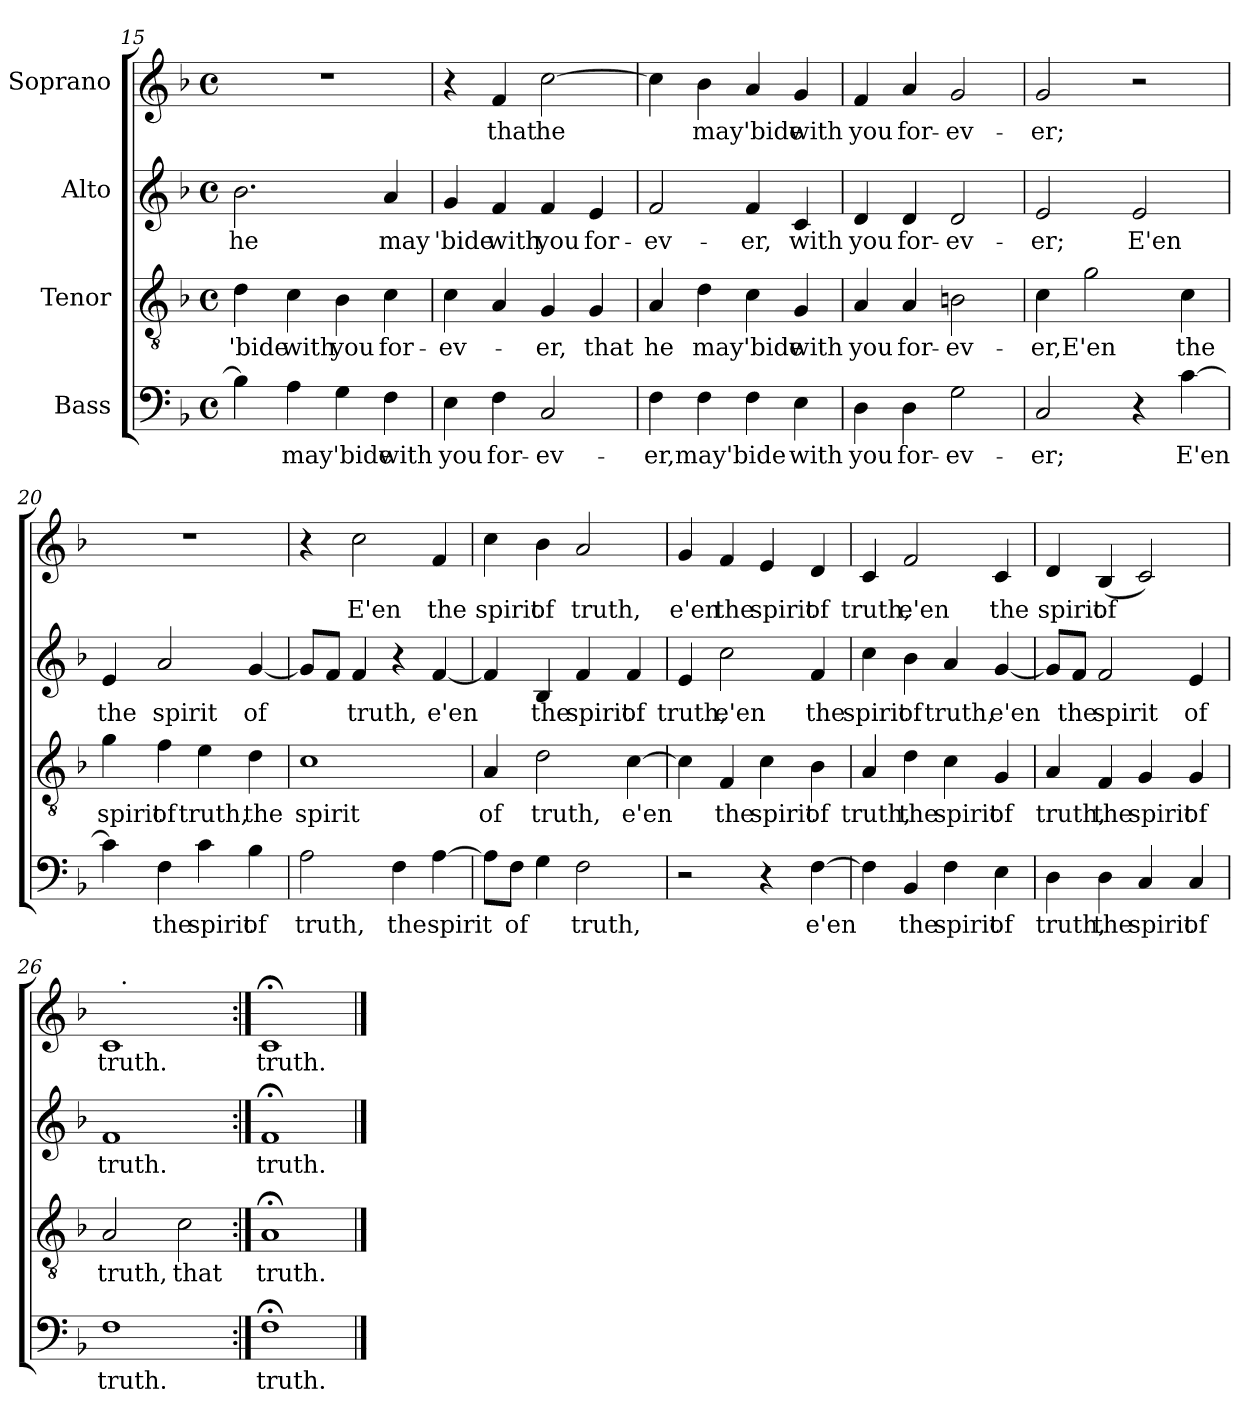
**kern	**text	**kern	**text	**kern	**text	**kern	**text
*part4	*part4	*part3	*part3	*part2	*part2	*part1	*part1
*staff4	*staff4	*staff3	*staff3	*staff2	*staff2	*staff1	*staff1
*I"Bass	*	*I"Tenor	*	*I"Alto	*	*I"Soprano	*
*clefF4	*	*clefGv2	*	*clefG2	*	*clefG2	*
*k[b-]	*	*k[b-]	*	*k[b-]	*	*k[b-]	*
*F:	*	*F:	*	*F:	*	*F:	*
*M4/4	*	*M4/4	*	*M4/4	*	*M4/4	*
*met(c)	*	*met(c)	*	*met(c)	*	*met(c)	*
=15	=15	=15	=15	=15	=15	=15	=15
!	!	!	!LO:LY:b	!	!LO:LY:b	!	!
4B-\]	.	4d\	'bide	2.b-\	he	1r	.
!	!LO:LY:b	!	!LO:LY:b	!	!	!	!
4A\	may'bide	4c\	with	.	.	.	.
!	!	!	!LO:LY:b	!	!	!	!
4G\	.	4B-\	you	.	.	.	.
!	!LO:LY:b	!	!LO:LY:b	!	!LO:LY:b	!	!
4F\	with	4c\	for-	4a/	may	.	.
=16	=16	=16	=16	=16	=16	=16	=16
!	!LO:LY:b	!	!LO:LY:b	!	!LO:LY:b	!	!
4E\	you	4c\	-ev-	4g/	'bide	4r	.
!	!LO:LY:b	!	!	!	!LO:LY:b	!	!LO:LY:b
4F\	for-	4A/	.	4f/	with	4f/	that
!	!LO:LY:b	!	!LO:LY:b	!	!LO:LY:b	!	!LO:LY:b
2C/	-ev-	4G/	-er,	4f/	you	[>2cc\	he
!	!	!	!LO:LY:b	!	!LO:LY:b	!	!
.	.	4G/	that	4e/	for-	.	.
=17	=17	=17	=17	=17	=17	=17	=17
!	!LO:LY:b	!	!LO:LY:b	!	!LO:LY:b	!	!
4F\	-er,may'bide	4A/	he	2f/	-ev-	4cc\]	.
!	!	!	!LO:LY:b	!	!	!	!LO:LY:b
4F\	.	4d\	may'bide	.	.	4b-\	may'bide
!	!	!	!	!	!LO:LY:b	!	!
4F\	.	4c\	.	4f/	-er,	4a/	.
!	!LO:LY:b	!	!LO:LY:b	!	!LO:LY:b	!	!LO:LY:b
4E\	with	4G/	with	4c/	with	4g/	with
=18	=18	=18	=18	=18	=18	=18	=18
!	!LO:LY:b	!	!LO:LY:b	!	!LO:LY:b	!	!LO:LY:b
4D\	you	4A/	you	4d/	you	4f/	you
!	!LO:LY:b	!	!LO:LY:b	!	!LO:LY:b	!	!LO:LY:b
4D\	for-	4A/	for-	4d/	for-	4a/	for-
!	!LO:LY:b:rj	!	!LO:LY:b:rj	!	!LO:LY:b:rj	!	!LO:LY:b:rj
2G\	-ev-	2Bn\	-ev-	2d/	-ev-	2g/	-ev-
=19	=19	=19	=19	=19	=19	=19	=19
!	!LO:LY:b	!	!LO:LY:b	!	!LO:LY:b	!	!LO:LY:b
2C/	-er;	4c\	-er,E'en	2e/	-er;	2g/	-er;
.	.	2g\	.	.	.	.	.
!	!	!	!	!	!LO:LY:b	!	!
4r	.	.	.	2e/	E'en	2r	.
!	!LO:LY:b	!	!LO:LY:b	!	!	!	!
[<4c\	E'en	4c\	the	.	.	.	.
!!LO:LB:g=z
=20	=20	=20	=20	=20	=20	=20	=20
!	!	!	!LO:LY:b	!	!LO:LY:b	!	!
4c\]	.	4g\	spirit	4e/	the	1r	.
!	!LO:LY:b	!	!LO:LY:b	!	!LO:LY:b	!	!
4F\	the	4f\	of	2a/	spirit	.	.
!	!LO:LY:b	!	!LO:LY:b	!	!	!	!
4c\	spirit	4e\	truth,	.	.	.	.
!	!LO:LY:b	!	!LO:LY:b	!	!LO:LY:b	!	!
4B-\	of	4d\	the	[<4g/	of	.	.
=21	=21	=21	=21	=21	=21	=21	=21
!	!LO:LY:b	!	!LO:LY:b	!	!	!	!
2A\	truth,	1c	spirit	8g/L]	.	4r	.
.	.	.	.	8f/J	.	.	.
!	!	!	!	!	!LO:LY:b	!	!LO:LY:b
.	.	.	.	4f/	truth,	2cc\	E'en
!	!LO:LY:b	!	!	!	!	!	!
4F\	the	.	.	4r	.	.	.
!	!LO:LY:b	!	!	!	!LO:LY:b	!	!LO:LY:b
[>4A\	spirit	.	.	[<4f/	e'en	4f/	the
=22	=22	=22	=22	=22	=22	=22	=22
!	!	!	!LO:LY:b	!	!	!	!LO:LY:b
8A\L]	.	4A/	of	4f/]	.	4cc\	spirit
!	!LO:LY:b	!	!	!	!	!	!
8F\J	of	.	.	.	.	.	.
!	!	!	!LO:LY:b	!	!LO:LY:b	!	!LO:LY:b
4G\	.	2d\	truth,	4B-/	the	4b-\	of
!	!LO:LY:b	!	!	!	!LO:LY:b	!	!LO:LY:b
2F\	truth,	.	.	4f/	spirit	2a/	truth,
!	!	!	!LO:LY:b	!	!LO:LY:b	!	!
.	.	[>4c\	e'en	4f/	of	.	.
=23	=23	=23	=23	=23	=23	=23	=23
!	!	!	!	!	!LO:LY:b	!	!LO:LY:b
2r	.	4c\]	.	4e/	truth,	4g/	e'en
!	!	!	!LO:LY:b	!	!LO:LY:b	!	!LO:LY:b
.	.	4F/	the	2cc\	e'en	4f/	the
!	!	!	!LO:LY:b	!	!	!	!LO:LY:b
4r	.	4c\	spirit	.	.	4e/	spirit
!	!LO:LY:b	!	!LO:LY:b	!	!LO:LY:b	!	!LO:LY:b
[<4F\	e'en	4B-\	of	4f/	the	4d/	of
!!LO:LB:g=z
=24	=24	=24	=24	=24	=24	=24	=24
!	!	!	!LO:LY:b	!	!LO:LY:b	!	!LO:LY:b
4F\]	.	4A/	truth,	4cc\	spirit	4c/	truth,
!	!LO:LY:b	!	!LO:LY:b	!	!LO:LY:b	!	!LO:LY:b
4BB-/	the	4d\	the	4b-\	of	2f/	e'en
!	!LO:LY:b	!	!LO:LY:b	!	!LO:LY:b	!	!
4F\	spirit	4c\	spirit	4a/	truth,	.	.
!	!LO:LY:b	!	!LO:LY:b	!	!LO:LY:b	!	!LO:LY:b
4E\	of	4G/	of	[<4g/	e'en	4c/	the
=25	=25	=25	=25	=25	=25	=25	=25
!	!LO:LY:b	!	!LO:LY:b	!	!	!	!LO:LY:b
4D\	truth,	4A/	truth,	8g/L]	.	4d/	spirit
!	!	!	!	!	!LO:LY:b	!	!
.	.	.	.	8f/J	the	.	.
!	!LO:LY:b	!	!LO:LY:b	!	!LO:LY:b	!	!LO:LY:b
4D\	the	4F/	the	2f/	spirit	(<4B-/	of
!	!LO:LY:b	!	!LO:LY:b	!	!	!	!
4C/	spirit	4G/	spirit	.	.	2c/)	.
!	!LO:LY:b	!	!LO:LY:b	!	!LO:LY:b	!	!
4C/	of	4G/	of	4e/	of	.	.
=26	=26	=26	=26	=26	=26	=26	=26
!	!LO:LY:b	!	!LO:LY:b	!	!LO:LY:b	!	!LO:LY:b
*	*	*	*	*	*	*^	*
1F	truth.	2A/	truth,	1f	truth.	1c	16ryy	truth.
!	!	!	!	!	!	!	!LO:TX:a:t=.	!
.	.	.	.	.	.	.	2...ryy	.
!	!	!	!LO:LY:b	!	!	!	!	!
.	.	2c\	that	.	.	.	.	.
=27:|!	=27:|!	=27:|!	=27:|!	=27:|!	=27:|!	=27:|!	=27:|!	=27:|!
!	!LO:LY:b	!	!LO:LY:b	!	!LO:LY:b	!	!	!LO:LY:b
*	*	*	*	*	*	*v	*v	*
1F;<	truth.	1A;	truth.	1f;	truth.	1c;	truth.
==	==	==	==	==	==	==	==
*-	*-	*-	*-	*-	*-	*-	*-
